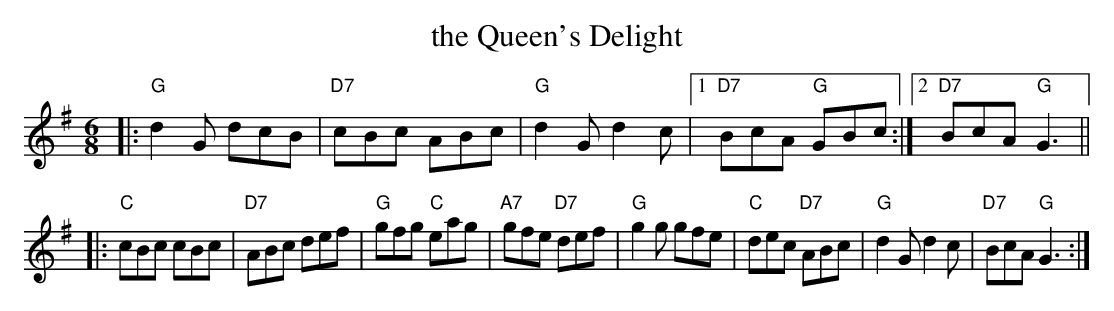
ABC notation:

X:1
T: the Queen's Delight
M: 6/8
L: 1/8
K: G
|: "G"d2G dcB | "D7"cBc ABc | "G"d2G d2c |1 "D7"BcA "G"GBc :|2 "D7"BcA "G"G3 ||
|: "C"cBc cBc | "D7"ABc def | "G"gfg "C"eag | "A7"gfe "D7"def \
|  "G"g2g gfe | "C"dec "D7"ABc | "G"d2G d2c | "D7"BcA "G"G3 :|
